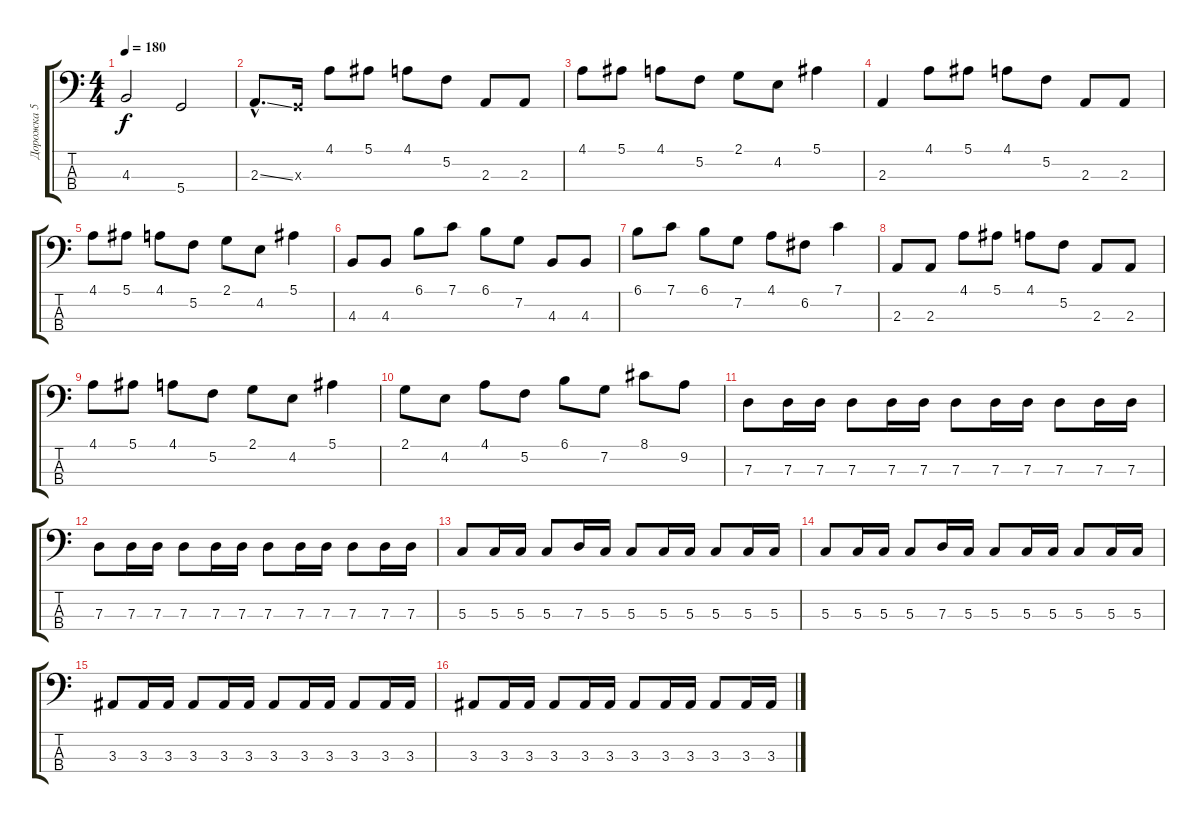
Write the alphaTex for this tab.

\track ("Дорожка 5" "Дорожка 5") {instrument electricbasspick}
\staff {score tabs}
\tuning (F2 C2 G1 D1) {hide}
\ts (4 4)
\tempo 180
\clef f4
\ks c
4.3.2{dy f} 5.4.2 |
2.3{ss hac}.8{d} 0.3{x}.16 4.1.8 5.1.8 4.1.8 5.2.8 2.3.8 2.3.8 |
4.1.8 5.1.8 4.1.8 5.2.8 2.1.8 4.2.8 5.1.4 |
2.3.4 4.1.8 5.1.8 4.1.8 5.2.8 2.3.8 2.3.8 |
4.1.8 5.1.8 4.1.8 5.2.8 2.1.8 4.2.8 5.1.4 |
4.3.8 4.3.8 6.1.8 7.1.8 6.1.8 7.2.8 4.3.8 4.3.8 |
6.1.8 7.1.8 6.1.8 7.2.8 4.1.8 6.2.8 7.1.4 |
2.3.8 2.3.8 4.1.8 5.1.8 4.1.8 5.2.8 2.3.8 2.3.8 |
4.1.8 5.1.8 4.1.8 5.2.8 2.1.8 4.2.8 5.1.4 |
2.1.8 4.2.8 4.1.8 5.2.8 6.1.8 7.2.8 8.1.8 9.2.8 |
7.3.8 7.3.16 7.3.16 7.3.8 7.3.16 7.3.16 7.3.8 7.3.16 7.3.16 7.3.8 7.3.16 7.3.16 |
7.3.8 7.3.16 7.3.16 7.3.8 7.3.16 7.3.16 7.3.8 7.3.16 7.3.16 7.3.8 7.3.16 7.3.16 |
5.3.8 5.3.16 5.3.16 5.3.8 7.3.16 5.3.16 5.3.8 5.3.16 5.3.16 5.3.8 5.3.16 5.3.16 |
5.3.8 5.3.16 5.3.16 5.3.8 7.3.16 5.3.16 5.3.8 5.3.16 5.3.16 5.3.8 5.3.16 5.3.16 |
3.3.8 3.3.16 3.3.16 3.3.8 3.3.16 3.3.16 3.3.8 3.3.16 3.3.16 3.3.8 3.3.16 3.3.16 |
3.3.8 3.3.16 3.3.16 3.3.8 3.3.16 3.3.16 3.3.8 3.3.16 3.3.16 3.3.8 3.3.16 3.3.16
